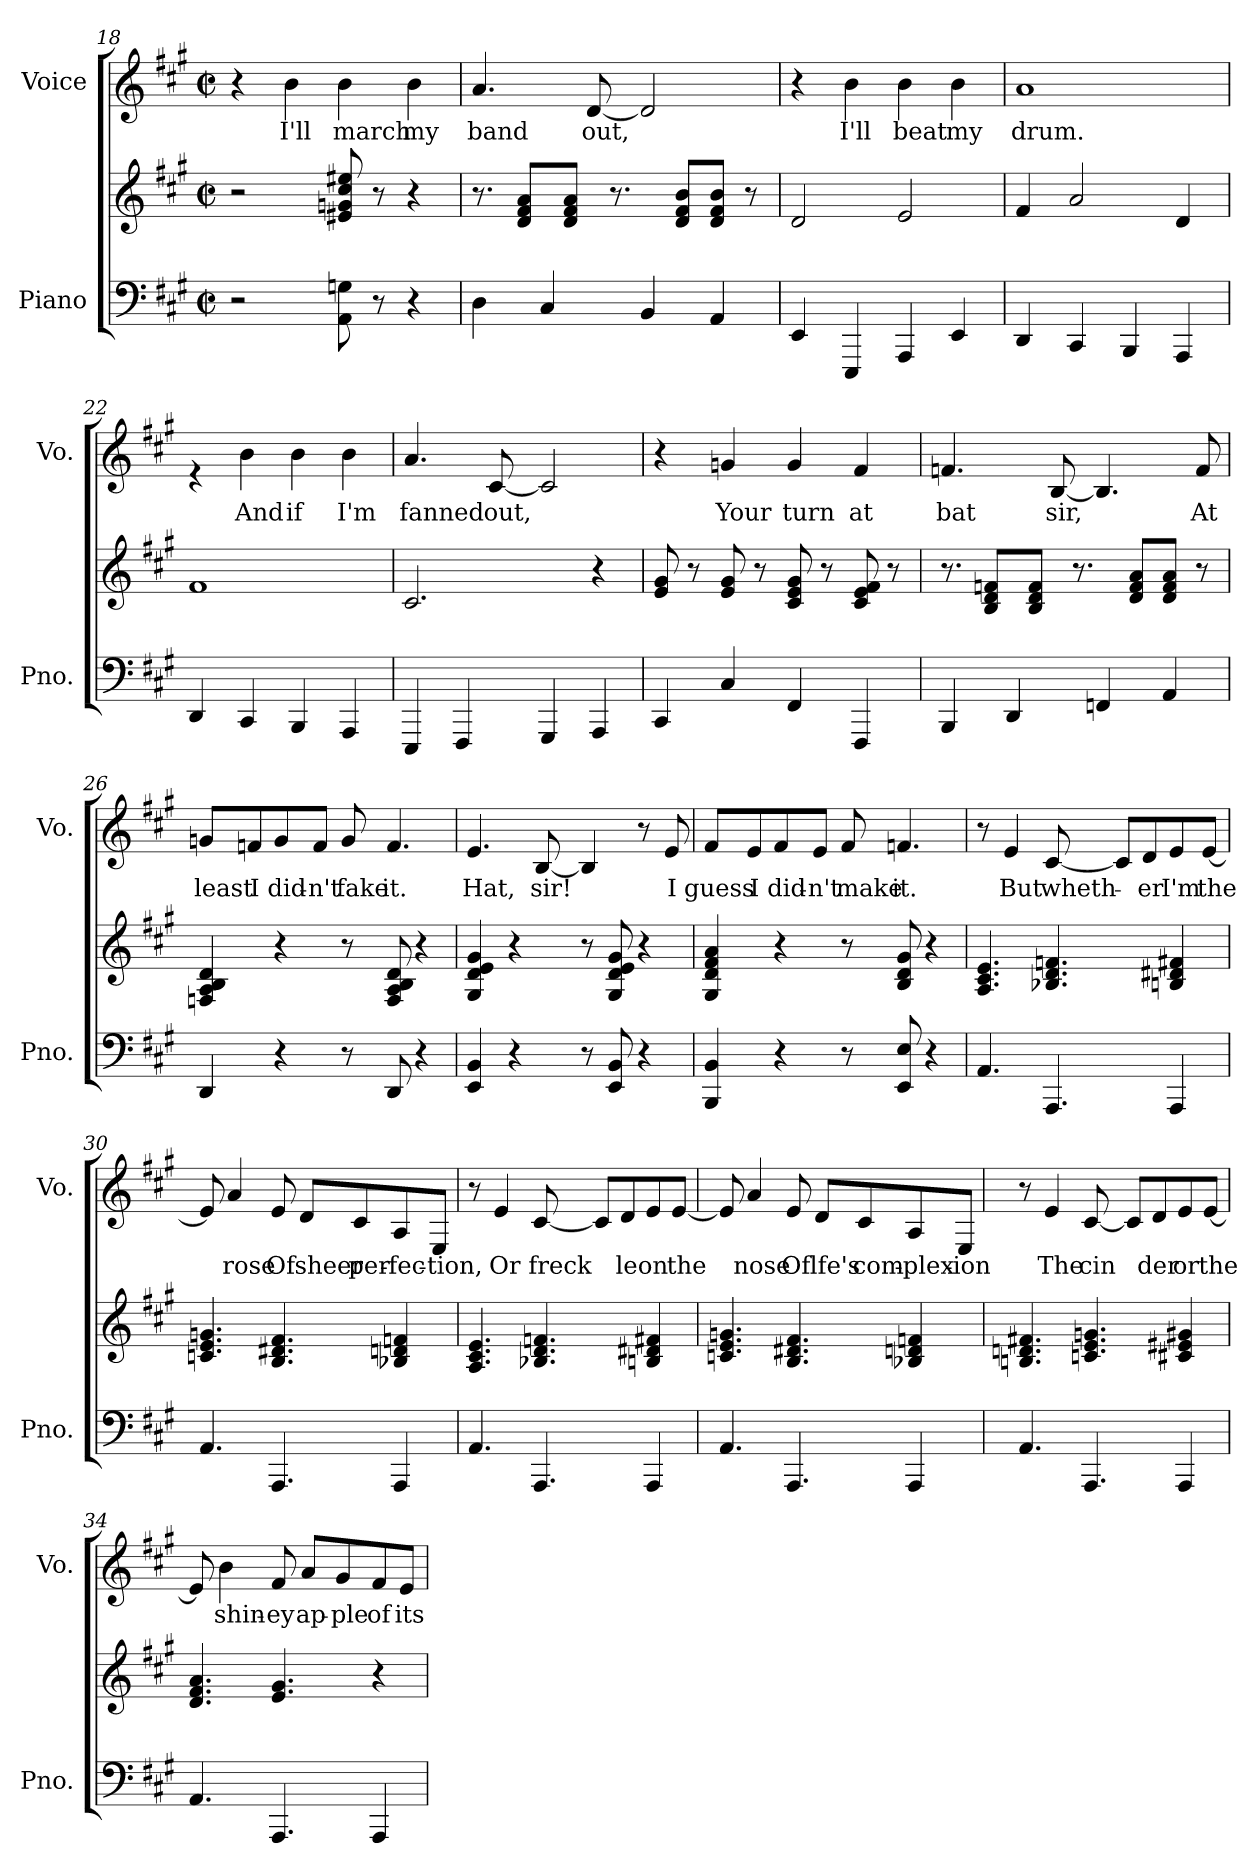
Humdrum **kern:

**kern	**kern	**kern	**text
*part2	*part2	*part1	*part1
*staff3	*staff2	*staff1	*staff1
*I"Piano	*	*I"Voice	*
*I'Pno.	*	*I'Vo.	*
*clefF4	*clefG2	*clefG2	*
*k[f#c#g#]	*k[f#c#g#]	*k[f#c#g#]	*
*M2/2	*M2/2	*M2/2	*
*met(c|)	*met(c|)	*met(c|)	*
=18	=18	=18	=18
2r	2r	4r	.
!	!	!	!LO:LY:b
.	.	4b\	I'll
!	!	!	!LO:LY:b
8AA\ 8Gn\	8e#X/ 8gn/ 8cc#/ 8ee#X/	4b\	march
8r	8r	.	.
!	!	!	!LO:LY:b
4r	4r	4b\	my
=19	=19	=19	=19
!	!	!	!LO:LY:b
4D\	8.r	4.a/	band
.	8d/ 8f#/ 8a/L	.	.
4C#/	.	.	.
.	8d/ 8f#/ 8a/J	.	.
!	!	!	!LO:LY:b
.	.	[8d/	out,
.	8.r	.	.
4BB/	.	2d/]	.
.	8d/ 8f#/ 8b/L	.	.
4AA/	8d/ 8f#/ 8b/J	.	.
.	8r	.	.
!!LO:LB:g=z
=20	=20	=20	=20
4EE/	2d/	4r	.
!	!	!	!LO:LY:b
4EEE/	.	4b\	I'll
!	!	!	!LO:LY:b
4AAA/	2e/	4b\	beat
!	!	!	!LO:LY:b
4EE/	.	4b\	my
=21	=21	=21	=21
!	!	!	!LO:LY:b
4DD/	4f#/	1a	drum.
4CC#/	2a/	.	.
4BBB/	.	.	.
4AAA/	4d/	.	.
=22	=22	=22	=22
4DD/	1f#	4re	.
!	!	!	!LO:LY:b
4CC#/	.	4b\	And
!	!	!	!LO:LY:b
4BBB/	.	4b\	if
!	!	!	!LO:LY:b
4AAA/	.	4b\	I'm
!!LO:PB:g=z
=23	=23	=23	=23
!	!	!	!LO:LY:b
4EEE/	2.c#/	4.a/	fanned
4FFF#/	.	.	.
!	!	!	!LO:LY:b
.	.	[8c#/	out,
4GGG#/	.	2c#/]	.
4AAA/	4r	.	.
=24	=24	=24	=24
4CC#/	8e/ 8g#/	4r	.
.	8r	.	.
!	!	!	!LO:LY:b
4C#/	8e/ 8g#/	4gn/	Your
.	8r	.	.
!	!	!	!LO:LY:b
4FF#/	8c#/ 8e/ 8g#/	4g/	turn
.	8r	.	.
!	!	!	!LO:LY:b
4FFF#/	8c#/ 8e/ 8f#/	4f#/	at
.	8r	.	.
=25	=25	=25	=25
!	!	!	!LO:LY:b
4BBB/	8.r	4.fn/	bat
.	8B/ 8d/ 8fn/L	.	.
4DD/	.	.	.
.	8B/ 8d/ 8f/J	.	.
!	!	!	!LO:LY:b
.	.	[8B/	sir,
.	8.r	.	.
4FFn/	.	4.B/]	.
.	8d/ 8f/ 8a/L	.	.
4AA/	8d/ 8f/ 8a/J	.	.
!	!	!	!LO:LY:b
.	8r	8f/	At
!!LO:LB:g=z
=26	=26	=26	=26
!	!	!	!LO:LY:b
4DD/	4Fn/ 4A/ 4B/ 4d/	8gn/L	least
!	!	!	!LO:LY:b
.	.	8fn/	I
!	!	!	!LO:LY:b
4r	4r	8g/	did-
!	!	!	!LO:LY:b
.	.	8f/J	-n't
!	!	!	!LO:LY:b
8r	8r	8g/	fake
!	!	!	!LO:LY:b
8DD/	8F/ 8A/ 8B/ 8d/	4.f/	it.
4r	4r	.	.
=27	=27	=27	=27
!	!	!	!LO:LY:b
4EE/ 4BB/	4G#/ 4d/ 4e/ 4g#/	4.e/	Hat,
4r	4r	.	.
!	!	!	!LO:LY:b
.	.	[8B/	sir!
8r	8r	4B/]	.
8EE/ 8BB/	8G#/ 8d/ 8e/ 8g#/	.	.
4r	4r	8r	.
!	!	!	!LO:LY:b
.	.	8e/	I
=28	=28	=28	=28
!	!	!	!LO:LY:b
4BBB/ 4BB/	4G#/ 4d/ 4f#/ 4a/	8f#/L	guess
!	!	!	!LO:LY:b
.	.	8e/	I
!	!	!	!LO:LY:b
4r	4r	8f#/	did-
!	!	!	!LO:LY:b
.	.	8e/J	-n't
!	!	!	!LO:LY:b
8r	8r	8f#/	make
!	!	!	!LO:LY:b
8EE/ 8E/	8B/ 8d/ 8g#/	4.fn/	it.
4r	4r	.	.
!!LO:LB:g=z
=29	=29	=29	=29
4.AA/	4.A/ 4.c#/ 4.e/	8r	.
!	!	!	!LO:LY:b
.	.	4e/	But
!	!	!	!LO:LY:b
4.AAA/	4.B-X/ 4.d/ 4.fn/	[8c#/	wheth-
.	.	8c#/L]	.
!	!	!	!LO:LY:b
.	.	8d/	-er
!	!	!	!LO:LY:b
4AAA/	4Bn/ 4d#X/ 4f#X/	8e/	I'm
!	!	!	!LO:LY:b
.	.	[8e/J	the
=30	=30	=30	=30
4.AA/	4.cn/ 4.e/ 4.gn/	8e/]	.
!	!	!	!LO:LY:b
.	.	4a/	rose
!	!	!	!LO:LY:b
4.AAA/	4.B/ 4.d#X/ 4.f#/	8e/	Of
!	!	!	!LO:LY:b
.	.	8d/L	sheer
!	!	!	!LO:LY:b
.	.	8c#/	per-
!	!	!	!LO:LY:b
4AAA/	4B-X/ 4dn/ 4fn/	8A/	-fec-
!	!	!	!LO:LY:b
.	.	8E/J	-tion,
=31	=31	=31	=31
4.AA/	4.A/ 4.c#/ 4.e/	8r	.
!	!	!	!LO:LY:b
.	.	4e/	Or
!	!	!	!LO:LY:b
4.AAA/	4.B-X/ 4.d/ 4.fn/	[8c#/	freck
.	.	8c#/L]	.
!	!	!	!LO:LY:b
.	.	8d/	le
!	!	!	!LO:LY:b
4AAA/	4Bn/ 4d#X/ 4f#X/	8e/	on
!	!	!	!LO:LY:b
.	.	[8e/J	the
!!LO:LB:g=z
=32	=32	=32	=32
4.AA/	4.cn/ 4.e/ 4.gn/	8e/]	.
!	!	!	!LO:LY:b
.	.	4a/	nose
!	!	!	!LO:LY:b
4.AAA/	4.B/ 4.d#X/ 4.f#/	8e/	Of
!	!	!	!LO:LY:b
.	.	8d/L	lfe's
!	!	!	!LO:LY:b
.	.	8c#/	com-
!	!	!	!LO:LY:b
4AAA/	4B-X/ 4dn/ 4fn/	8A/	-plex-
!	!	!	!LO:LY:b
.	.	8E/J	-ion
=33	=33	=33	=33
4.AA/	4.Bn/ 4.dn/ 4.f#X/	8r	.
!	!	!	!LO:LY:b
.	.	4e/	The
!	!	!	!LO:LY:b
4.AAA/	4.cn/ 4.e/ 4.gn/	[8c#/	cin
.	.	8c#/L]	.
!	!	!	!LO:LY:b
.	.	8d/	der
!	!	!	!LO:LY:b
4AAA/	4c#X/ 4e#X/ 4g#X/	8e/	or
!	!	!	!LO:LY:b
.	.	[8e/J	the
=34	=34	=34	=34
4.AA/	4.d/ 4.f#/ 4.a/	8e/]	.
!	!	!	!LO:LY:b
.	.	4b\	shin-
!	!	!	!LO:LY:b
4.AAA/	4.e/ 4.g#/	8f#/	-ey
!	!	!	!LO:LY:b
.	.	8a/L	ap-
!	!	!	!LO:LY:b
.	.	8g#/	-ple
!	!	!	!LO:LY:b
4AAA/	4r	8f#/	of
!	!	!	!LO:LY:b
.	.	8e/J	its
=	=	=	=
*-	*-	*-	*-
